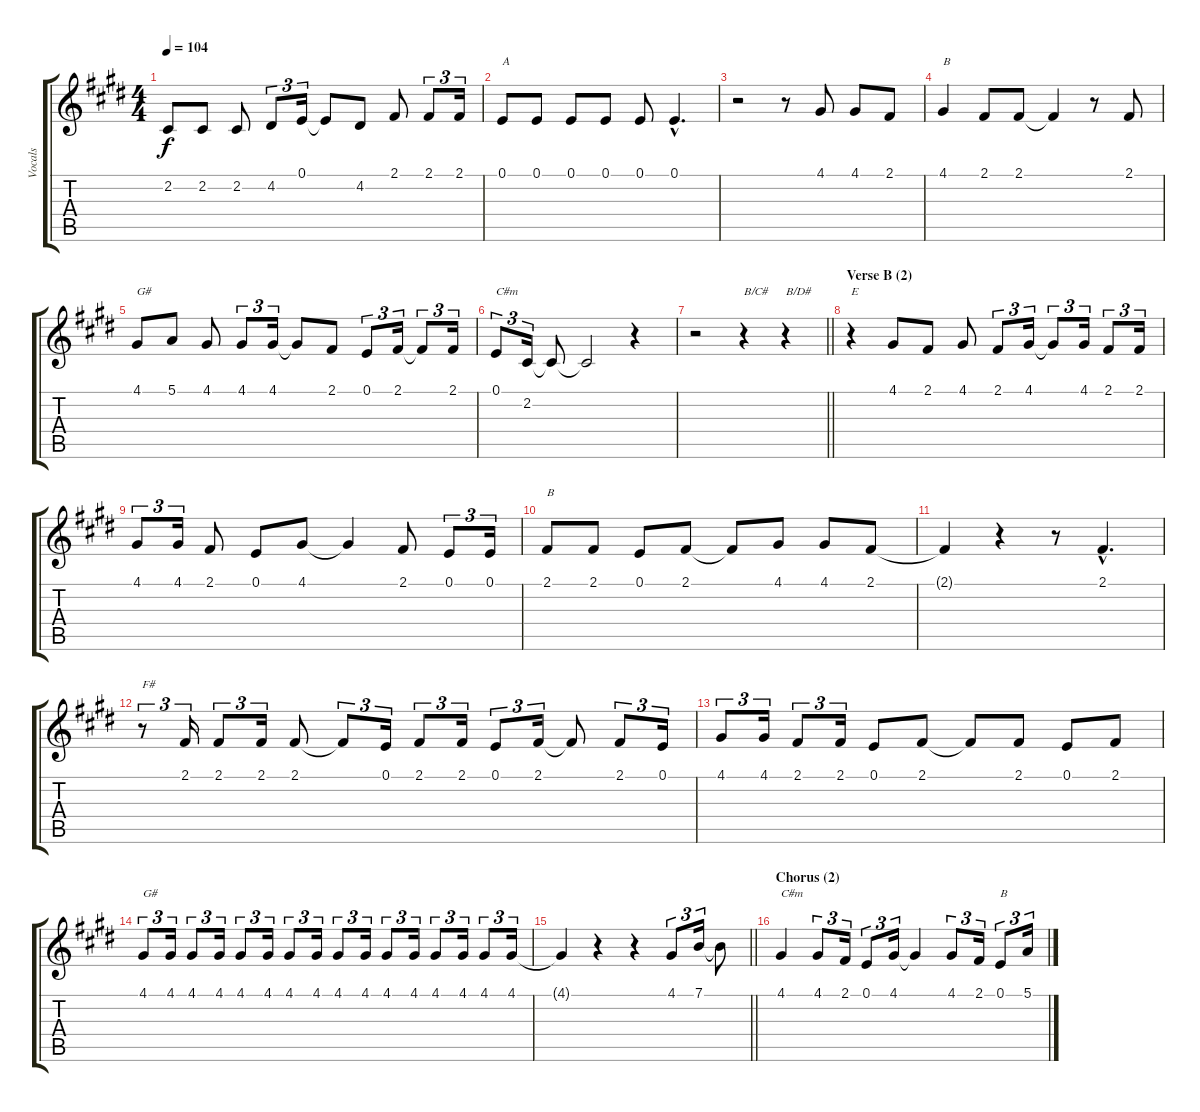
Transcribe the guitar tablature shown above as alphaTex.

\track ("Vocals" "Vocals") {instrument sopranosax}
\staff {score tabs}
\tuning (E4 B3 G3 D3 A2 E2) {hide}
\ts (4 4)
\tempo 104
\clef g2
\ks c#minor
2.2.8{dy f} 2.2.8 2.2.8 4.2.8{tu (3 2)} 0.1.16{tu (3 2)} 0.1{t}.8 4.2.8 2.1.8 2.1.8{tu (3 2)} 2.1.16{tu (3 2)} |
0.1.8{txt "A"} 0.1.8 0.1.8 0.1.8 0.1.8 0.1{hac}.4{d} |
r.2 r.8 4.1.8 4.1.8 2.1.8 |
4.1.4{txt "B"} 2.1.8 2.1.8 2.1{t}.4 r.8 2.1.8 |
4.1.8{txt "G#"} 5.1.8 4.1.8 4.1.8{tu (3 2)} 4.1.16{tu (3 2)} 4.1{t}.8 2.1.8 0.1.8{tu (3 2)} 2.1.16{tu (3 2)} 2.1{t}.8{tu (3 2)} 2.1.16{tu (3 2)} |
0.1.8{tu (3 2) txt "C#m"} 2.2.16{tu (3 2)} 2.2{t}.8 2.2{t}.2 r.4 |
\barLineRight lightlight
r.2 r.4{txt "B/C#"} r.4{txt "B/D#"} |
\section ("" "Verse B (2)")
r.4{txt "E"} 4.1.8 2.1.8 4.1.8 2.1.8{tu (3 2)} 4.1.16{tu (3 2)} 4.1{t}.8{tu (3 2)} 4.1.16{tu (3 2)} 2.1.8{tu (3 2)} 2.1.16{tu (3 2)} |
4.1.8{tu (3 2)} 4.1.16{tu (3 2)} 2.1.8 0.1.8 4.1.8 4.1{t}.4 2.1.8 0.1.8{tu (3 2)} 0.1.16{tu (3 2)} |
2.1.8{txt "B"} 2.1.8 0.1.8 2.1.8 2.1{t}.8 4.1.8 4.1.8 2.1.8 |
2.1{t}.4 r.4 r.8 2.1{hac}.4{d} |
r.8{tu (3 2) txt "F#"} 2.1.16{tu (3 2)} 2.1.8{tu (3 2)} 2.1.16{tu (3 2)} 2.1.8 2.1{t}.8{tu (3 2)} 0.1.16{tu (3 2)} 2.1.8{tu (3 2)} 2.1.16{tu (3 2)} 0.1.8{tu (3 2)} 2.1.16{tu (3 2)} 2.1{t}.8 2.1.8{tu (3 2)} 0.1.16{tu (3 2)} |
4.1.8{tu (3 2)} 4.1.16{tu (3 2)} 2.1.8{tu (3 2)} 2.1.16{tu (3 2)} 0.1.8 2.1.8 2.1{t}.8 2.1.8 0.1.8 2.1.8 |
4.1.8{tu (3 2) txt "G#"} 4.1.16{tu (3 2)} 4.1.8{tu (3 2)} 4.1.16{tu (3 2)} 4.1.8{tu (3 2)} 4.1.16{tu (3 2)} 4.1.8{tu (3 2)} 4.1.16{tu (3 2)} 4.1.8{tu (3 2)} 4.1.16{tu (3 2)} 4.1.8{tu (3 2)} 4.1.16{tu (3 2)} 4.1.8{tu (3 2)} 4.1.16{tu (3 2)} 4.1.8{tu (3 2)} 4.1.16{tu (3 2)} |
\barLineRight lightlight
4.1{t}.4 r.4 r.4 4.1.8{tu (3 2)} 7.1.16{tu (3 2)} 7.1{t}.8 |
\section ("" "Chorus (2)")
4.1.4{txt "C#m"} 4.1.8{tu (3 2)} 2.1.16{tu (3 2)} 0.1.8{tu (3 2)} 4.1.16{tu (3 2)} 4.1{t}.4 4.1.8{tu (3 2)} 2.1.16{tu (3 2)} 0.1.8{tu (3 2) txt "B"} 5.1.16{tu (3 2)}
